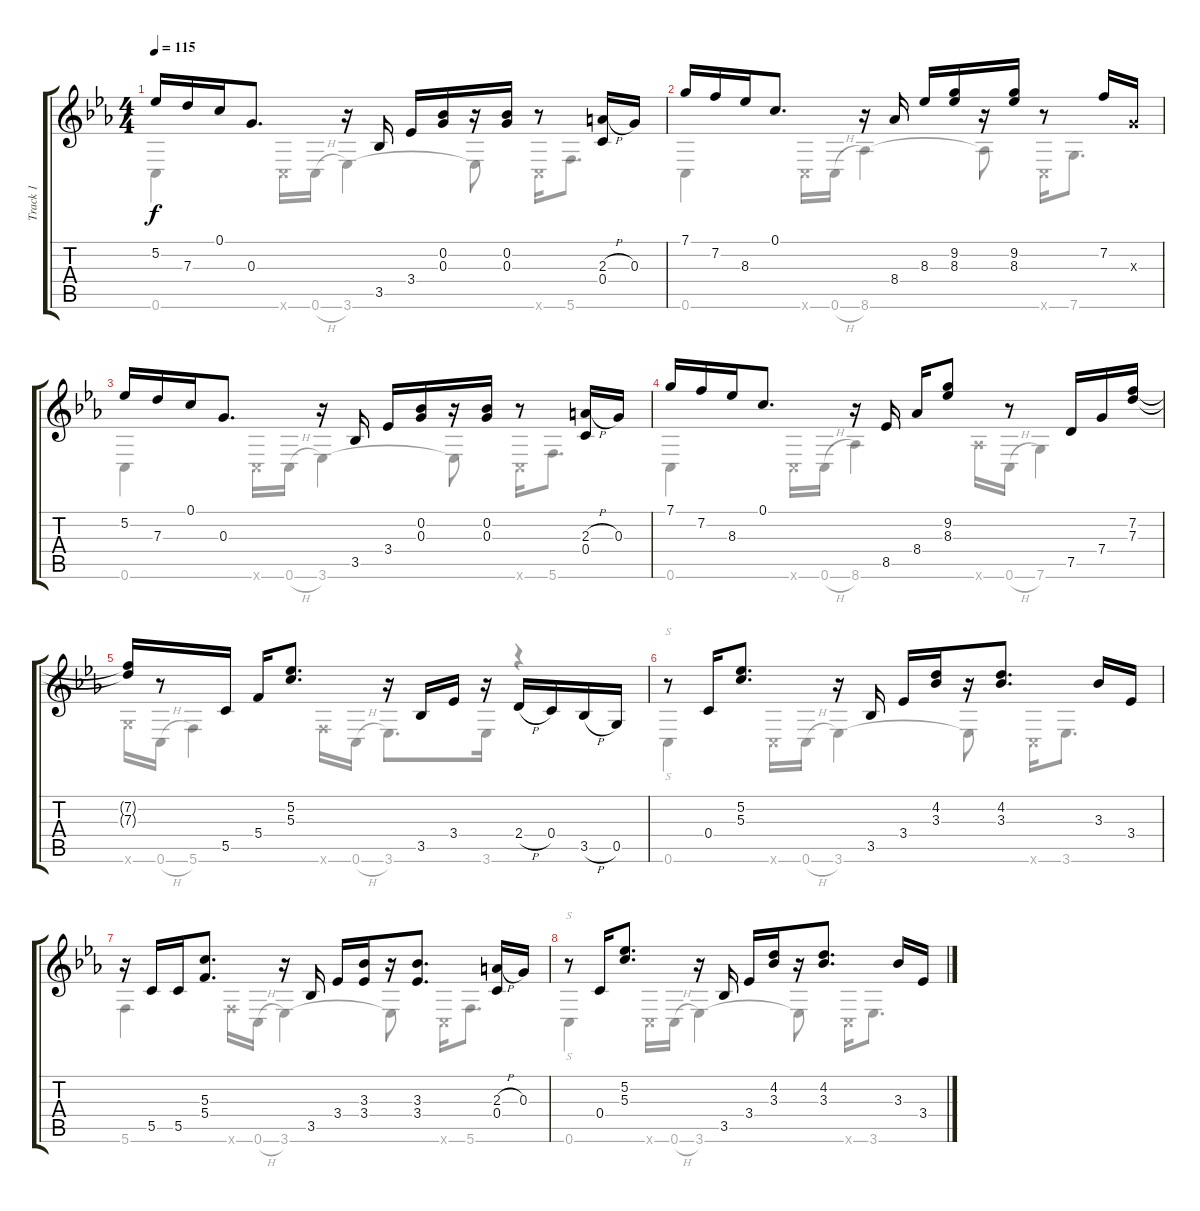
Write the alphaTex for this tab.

\track ("Track 1" "Track 1") {instrument acousticguitarsteel}
\staff {score tabs}
\tuning (C4 Bb3 G3 C3 G2 C2) {hide}
\voice
\ts (4 4)
\tempo 115
\clef g2
\ks cminor
5.2.16{dy f} 7.3.16 0.1.16 0.3.8{d} r.16 3.5.16 3.4.16 (0.2 0.3).16 r.16 (0.2 0.3).16 r.8 (2.3{h} 0.4).16 0.3.16 |
7.1.16 7.2.16 8.3.16 0.1.8{d} r.16 8.4.16 8.3.16 (9.2 8.3).16 r.16 (9.2 8.3).16 r.8 7.2.16 0.3{x}.16 |
5.2.16 7.3.16 0.1.16 0.3.8{d} r.16 3.5.16 3.4.16 (0.2 0.3).16 r.16 (0.2 0.3).16 r.8 (2.3{h} 0.4).16 0.3.16 |
7.1.16 7.2.16 8.3.16 0.1.8{d} r.16 8.5.16 8.4.16 (9.2 8.3).8 r.8 7.5.16 7.4.16 (7.2 7.3).16 |
(7.2{t} 7.3{t}).16 r.8 5.5.16 5.4.16 (5.2 5.3).8{d} r.16 3.5.16 3.4.16 r.16 2.4{h}.16 0.4.16 3.5{h}.16 0.5.16 |
r.8 0.4.16 (5.2 5.3).8{d} r.16 3.5.16 3.4.16 (4.2 3.3).16 r.16 (4.2 3.3).8{d} 3.3.16 3.4.16 |
r.16 5.5.16 5.5.16 (5.3 5.4).8{d} r.16 3.5.16 3.4.16 (3.3 3.4).16 r.16 (3.3 3.4).8{d} (2.3{h} 0.4).16 0.3.16 |
r.8 0.4.16 (5.2 5.3).8{d} r.16 3.5.16 3.4.16 (4.2 3.3).16 r.16 (4.2 3.3).8{d} 3.3.16 3.4.16
\voice
\clef g2
\ottava regular
\simile none
\ks cminor
0.6.4{dy f} 0.6{x}.16 0.6{h}.16 3.6.4 3.6{t}.8 0.6{x}.16 5.6.8{d} |
0.6.4 0.6{x}.16 0.6{h}.16 8.6.4 8.6{t}.8 0.6{x}.16 7.6.8{d} |
0.6.4 0.6{x}.16 0.6{h}.16 3.6.4 3.6{t}.8 0.6{x}.16 5.6.8{d} |
0.6.4 0.6{x}.16 0.6{h}.16 8.6.4 8.6{x}.16 0.6{h}.16 7.6.4 |
7.6{x}.16 0.6{h}.16 5.6.4 5.6{x}.16 0.6{h}.16 3.6.8{d} 3.6.16 r.4 |
0.6.4{s} 0.6{x}.16 0.6{h}.16 3.6.4 3.6{t}.8 0.6{x}.16 3.6.8{d} |
5.6.4 5.6{x}.16 0.6{h}.16 3.6.4 3.6{t}.8 0.6{x}.16 5.6.8{d} |
0.6.4{s} 0.6{x}.16 0.6{h}.16 3.6.4 3.6{t}.8 0.6{x}.16 3.6.8{d}
